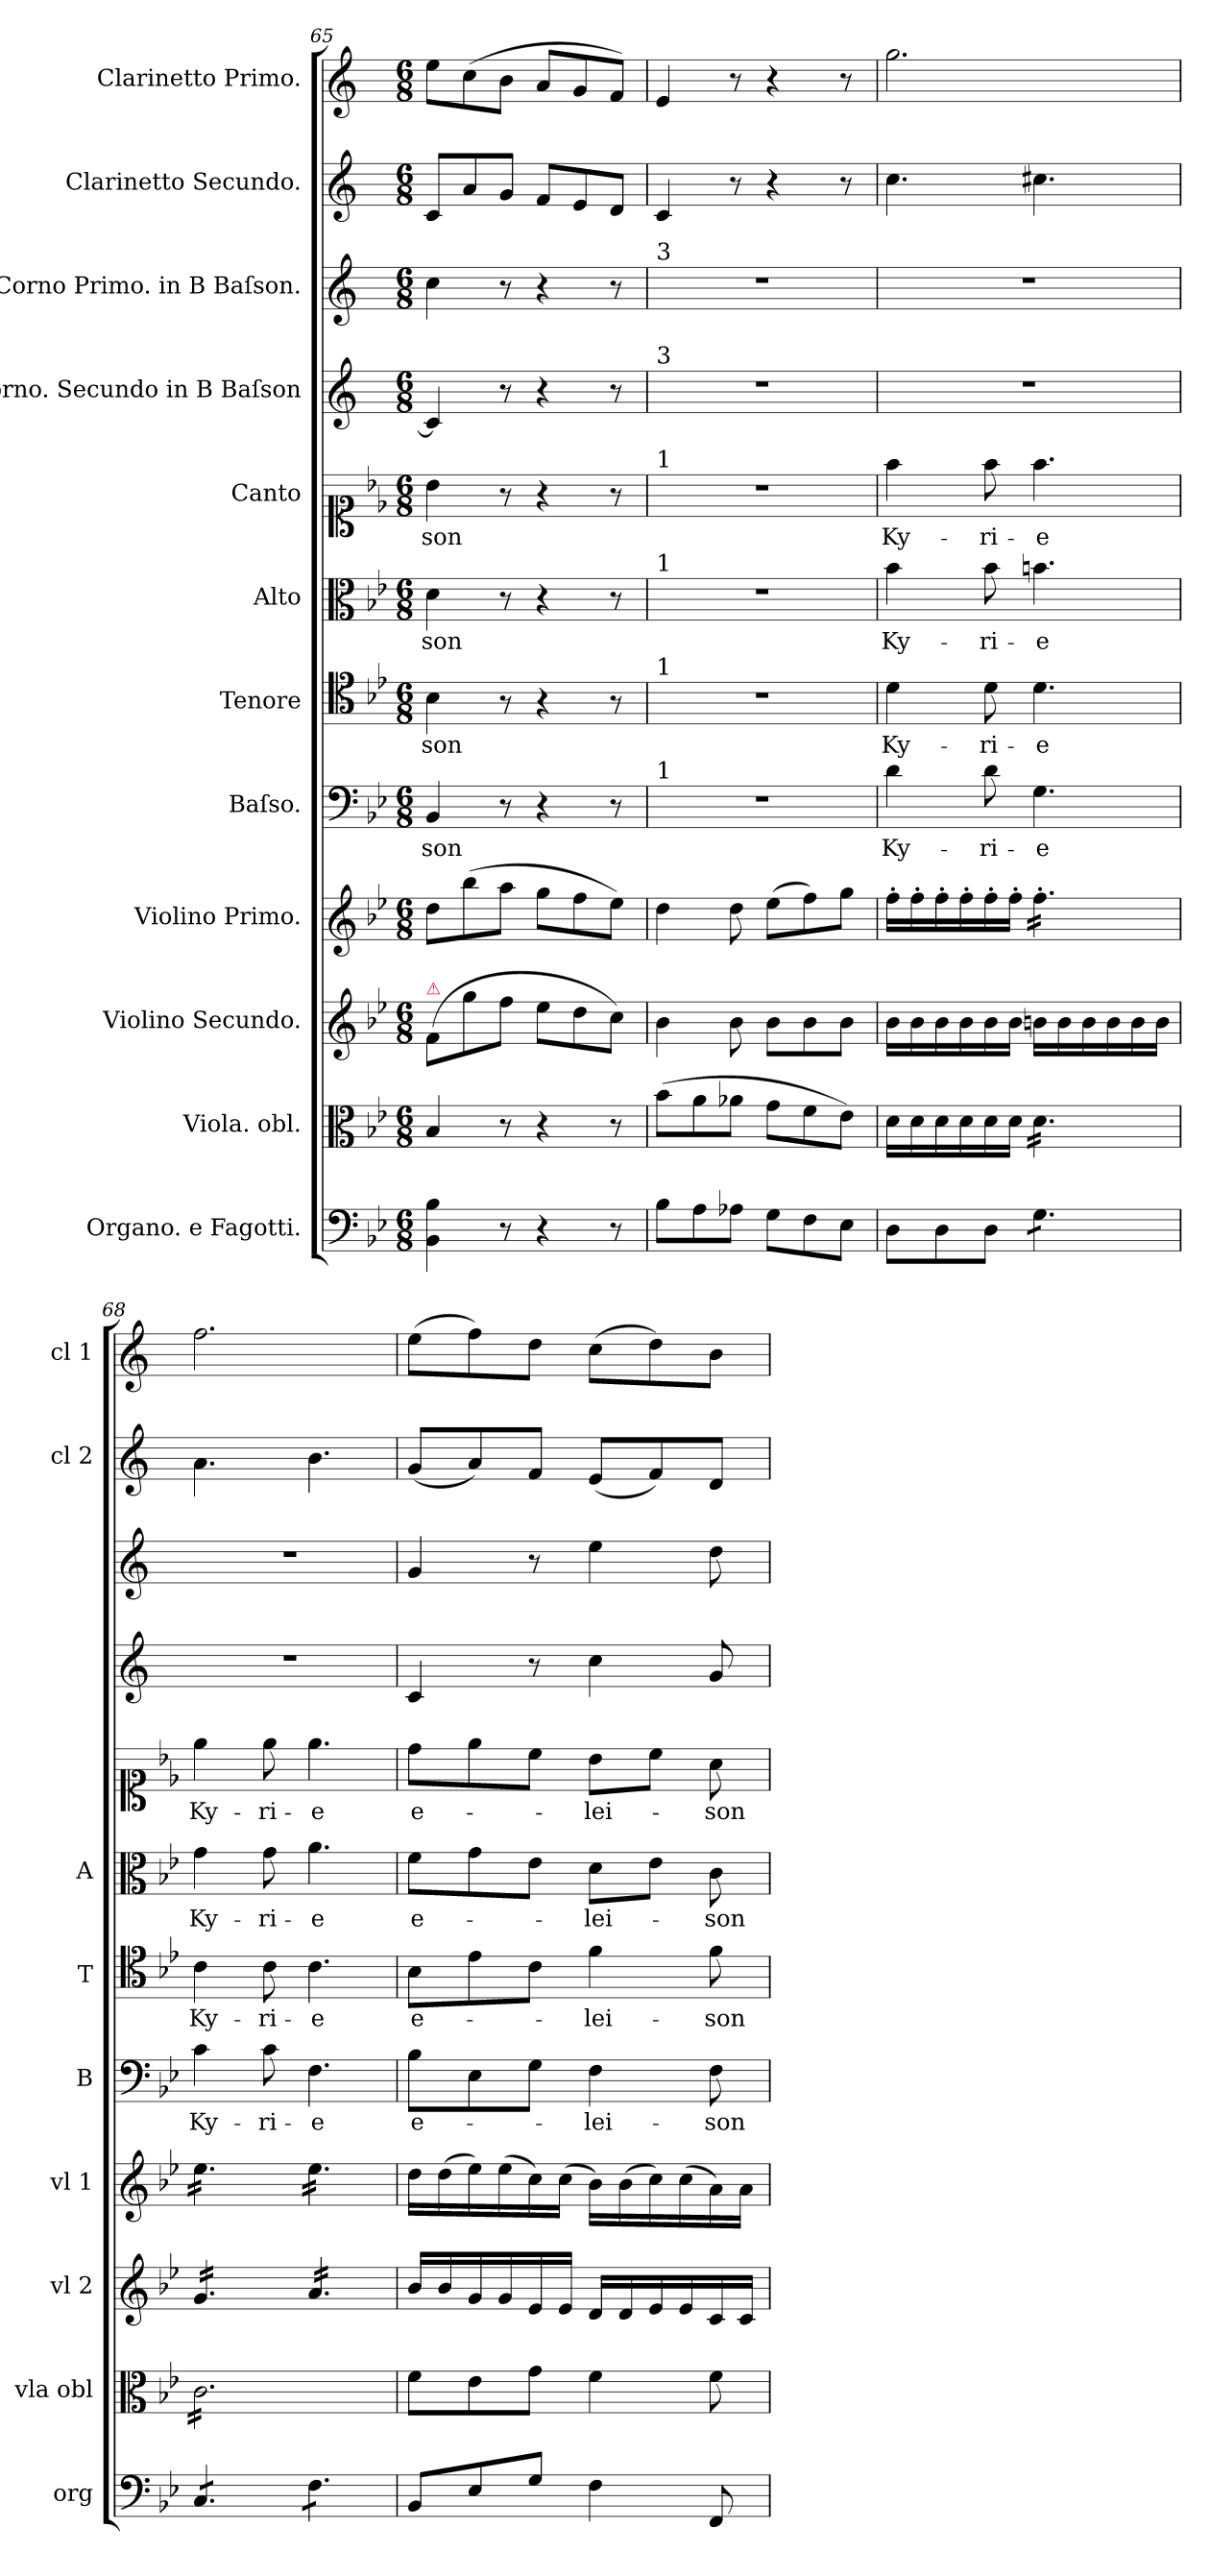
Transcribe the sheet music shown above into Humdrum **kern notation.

**kern	**kern	**dynam	**kern	**dynam	**kern	**dynam	**kern	**text	**kern	**text	**kern	**text	**kern	**text	**kern	**kern	**kern	**dynam	**kern	**dynam
*part12	*part11	*part11	*part10	*part10	*part9	*part9	*part8	*part8	*part7	*part7	*part6	*part6	*part5	*part5	*part4	*part3	*part2	*part2	*part1	*part1
*staff12	*staff11	*staff11	*staff10	*staff10	*staff9	*staff9	*staff8	*staff8	*staff7	*staff7	*staff6	*staff6	*staff5	*staff5	*staff4	*staff3	*staff2	*staff2	*staff1	*staff1
*I"Organo. e Fagotti.	*I"Viola. obl.	*	*I"Violino Secundo.	*	*I"Violino Primo.	*	*I"Baſso.	*	*I"Tenore	*	*I"Alto	*	*I"Canto	*	*I"Corno. Secundo in B Baſson	*I"Corno Primo. in B Baſson.	*I"Clarinetto Secundo.	*	*I"Clarinetto Primo.	*
*I'org	*I'vla obl	*	*I'vl 2	*	*I'vl 1	*	*I'B	*	*I'T	*	*I'A	*	*	*	*	*	*I'cl 2	*	*I'cl 1	*
*clefF4	*clefC3	*	*clefG2	*	*clefG2	*	*clefF4	*	*clefC4	*	*clefC3	*	*clefC1	*	*clefG2	*clefG2	*clefG2	*	*clefG2	*
*	*	*	*	*	*	*	*	*	*	*	*	*	*	*	*ITrd1c2	*ITrd1c2	*ITrd1c2	*	*ITrd1c2	*
*k[b-e-]	*k[b-e-]	*	*k[b-e-]	*	*k[b-e-]	*	*k[b-e-]	*	*k[b-e-]	*	*k[b-e-]	*	*k[b-e-]	*	*k[b-e-]	*k[b-e-]	*k[b-e-]	*	*k[b-e-]	*
*B-:	*B-:	*	*B-:	*	*B-:	*	*B-:	*	*B-:	*	*B-:	*	*B-:	*	*B-:	*B-:	*B-:	*	*B-:	*
*M6/8	*M6/8	*	*M6/8	*	*M6/8	*	*M6/8	*	*M6/8	*	*M6/8	*	*M6/8	*	*M6/8	*M6/8	*M6/8	*	*M6/8	*
=65	=65	=65	=65	=65	=65	=65	=65	=65	=65	=65	=65	=65	=65	=65	=65	=65	=65	=65	=65	=65
!	!	!	!LO:TX:a:color=crimson:t=⚠	!	!	!	!	!	!	!	!	!	!	!	!	!	!	!	!	!
4BB-\ 4B-\	4B-/	.	(8f/L	pia	8dd\L	pia	4BB-/	-son	4B-\	-son	4d\	-son	4b-\	-son	4B-/]	4b-\	8B-/L	.	8dd\L	pia
.	.	.	8gg\	.	(8bb-\	.	.	.	.	.	.	.	.	.	.	.	8g/	pia	(8b-\	.
8r	8r	.	8ff\J	.	8aa\J	.	8r	.	8r	.	8r	.	8r	.	8r	8r	8f/J	.	8a\J	.
4r	4r	.	8ee-\L	.	8gg\L	.	4r	.	4r	.	4r	.	4r	.	4r	4r	8e-/L	.	8g/L	.
.	.	.	8dd\	.	8ff\	.	.	.	.	.	.	.	.	.	.	.	8d/	.	8f/	.
8r	8r	.	8cc\J)	.	8ee-\J)	.	8r	.	8r	.	8r	.	8r	.	8r	8r	8c/J	.	8e-/J)	.
=66	=66	=66	=66	=66	=66	=66	=66	=66	=66	=66	=66	=66	=66	=66	=66	=66	=66	=66	=66	=66
!	!	!	!	!	!	!	!	!	!	!	!	!	!	!	!	!LO:TX:a:t=3	!	!	!	!
!	!	!	!	!	!	!	!	!	!	!	!	!	!	!	!LO:TX:a:t=3	!	!	!	!	!
!	!	!	!	!	!	!	!	!	!	!	!	!	!LO:TX:a:t=1	!	!	!	!	!	!	!
!	!	!	!	!	!	!	!	!	!	!	!LO:TX:a:t=1	!	!	!	!	!	!	!	!	!
!	!	!	!	!	!	!	!	!	!LO:TX:a:t=1	!	!	!	!	!	!	!	!	!	!	!
!	!	!	!	!	!	!	!LO:TX:a:t=1	!	!	!	!	!	!	!	!	!	!	!	!	!
8B-\L	(8b-\L	pia	4b-\	.	4dd\	.	2.r	.	2.r	.	2.r	.	2.r	.	2.r	2.r	4B-/	.	4d/	.
8A\	8a\	.	.	.	.	.	.	.	.	.	.	.	.	.	.	.	.	.	.	.
8A-X\J	8a-X\J	.	8b-\	.	8dd\	.	.	.	.	.	.	.	.	.	.	.	8r	.	8r	.
8G\L	8g\L	.	8b-\L	.	(8ee-\L	.	.	.	.	.	.	.	.	.	.	.	4r	.	4r	.
8F\	8f\	.	8b-\	.	8ff\)	.	.	.	.	.	.	.	.	.	.	.	.	.	.	.
8E-\J	8e-\J)	.	8b-\J	.	8gg\J	.	.	.	.	.	.	.	.	.	.	.	8r	.	8r	.
=67	=67	=67	=67	=67	=67	=67	=67	=67	=67	=67	=67	=67	=67	=67	=67	=67	=67	=67	=67	=67
8D\L	16d\LL	forto	16b-\LL	.	16ff'\LL	forto	4d\	Ky-	4d\	Ky-	4b-\	Ky-	4ff\	Ky-	2.r	2.r	4.b-\	fort	2.ff\	fort
.	16d\	.	16b-\	.	16ff'\	.	.	.	.	.	.	.	.	.	.	.	.	.	.	.
8D\	16d\	.	16b-\	.	16ff'\	.	.	.	.	.	.	.	.	.	.	.	.	.	.	.
.	16d\	.	16b-\	.	16ff'\	.	.	.	.	.	.	.	.	.	.	.	.	.	.	.
8D\J	16d\	.	16b-\	.	16ff'\	.	8d\	-ri-	8d\	-ri-	8b-\	-ri-	8ff\	-ri-	.	.	.	.	.	.
.	16d\JJ	.	16b-\JJ	.	16ff'\JJ	.	.	.	.	.	.	.	.	.	.	.	.	.	.	.
!	!	!	!	!	!LO:TX:a:t=......	!	!	!	!	!	!	!	!	!	!	!	!	!	!	!
*tremolo	*	*	*	*	*	*	*	*	*	*	*	*	*	*	*	*	*	*	*	*
*	*tremolo	*	*	*	*	*	*	*	*	*	*	*	*	*	*	*	*	*	*	*
*	*	*	*	*	*tremolo	*	*	*	*	*	*	*	*	*	*	*	*	*	*	*
8G\L	16d\LL	.	16bn\LL	.	16ff'\LL	.	4.G\	-e	4.d\	-e	4.bn\	-e	4.ff\	-e	.	.	4.bn\	.	.	.
.	16d\	.	16b\	.	16ff'\	.	.	.	.	.	.	.	.	.	.	.	.	.	.	.
8G\	16d\	.	16b\	.	16ff'\	.	.	.	.	.	.	.	.	.	.	.	.	.	.	.
.	16d\	.	16b\	.	16ff'\	.	.	.	.	.	.	.	.	.	.	.	.	.	.	.
8G\J	16d\	.	16b\	.	16ff'\	.	.	.	.	.	.	.	.	.	.	.	.	.	.	.
.	16d\JJ	.	16b\JJ	.	16ff'\JJ	.	.	.	.	.	.	.	.	.	.	.	.	.	.	.
=68	=68	=68	=68	=68	=68	=68	=68	=68	=68	=68	=68	=68	=68	=68	=68	=68	=68	=68	=68	=68
*	*	*	*tremolo	*	*	*	*	*	*	*	*	*	*	*	*	*	*	*	*	*
8C/L	16c\LL	.	16g/LL	.	16ee-\LL	.	4c\	Ky-	4c\	Ky-	4g\	Ky-	4ee-\	Ky-	2.r	2.r	4.g\	.	2.ee-\	.
.	16c\	.	16g/	.	16ee-\	.	.	.	.	.	.	.	.	.	.	.	.	.	.	.
8C/	16c\	.	16g/	.	16ee-\	.	.	.	.	.	.	.	.	.	.	.	.	.	.	.
.	16c\	.	16g/	.	16ee-\	.	.	.	.	.	.	.	.	.	.	.	.	.	.	.
8C/J	16c\	.	16g/	.	16ee-\	.	8c\	-ri-	8c\	-ri-	8g\	-ri-	8ee-\	-ri-	.	.	.	.	.	.
.	16c\	.	16g/JJ	.	16ee-\JJ	.	.	.	.	.	.	.	.	.	.	.	.	.	.	.
8F\L	16c\	.	16a/LL	.	16ee-\LL	.	4.F\	-e	4.c\	-e	4.a\	-e	4.ee-\	-e	.	.	4.a\	.	.	.
.	16c\	.	16a/	.	16ee-\	.	.	.	.	.	.	.	.	.	.	.	.	.	.	.
8F\	16c\	.	16a/	.	16ee-\	.	.	.	.	.	.	.	.	.	.	.	.	.	.	.
.	16c\	.	16a/	.	16ee-\	.	.	.	.	.	.	.	.	.	.	.	.	.	.	.
8F\J	16c\	.	16a/	.	16ee-\	.	.	.	.	.	.	.	.	.	.	.	.	.	.	.
*Xtremolo	*	*	*	*	*	*	*	*	*	*	*	*	*	*	*	*	*	*	*	*
.	16c\JJ	.	16a/JJ	.	16ee-\JJ	.	.	.	.	.	.	.	.	.	.	.	.	.	.	.
*	*	*	*	*	*Xtremolo	*	*	*	*	*	*	*	*	*	*	*	*	*	*	*
*	*	*	*Xtremolo	*	*	*	*	*	*	*	*	*	*	*	*	*	*	*	*	*
*	*Xtremolo	*	*	*	*	*	*	*	*	*	*	*	*	*	*	*	*	*	*	*
=69	=69	=69	=69	=69	=69	=69	=69	=69	=69	=69	=69	=69	=69	=69	=69	=69	=69	=69	=69	=69
8BB-/L	8f\L	.	16b-/LL	.	16dd\LL	.	8B-\L	e-	8B-\L	e-	8f\L	e-	8dd\L	e-	4B-/	4f/	(8f/L	.	(8dd\L	.
.	.	.	16b-/	.	(16dd\	.	.	.	.	.	.	.	.	.	.	.	.	.	.	.
8E-/	8e-\	.	16g/	.	16ee-\)	.	8E-\	.	8e-\	.	8g\	.	8ee-\	.	.	.	8g/)	.	8ee-\)	.
.	.	.	16g/	.	(16ee-\	.	.	.	.	.	.	.	.	.	.	.	.	.	.	.
8G/J	8g\J	.	16e-/	.	16cc\)	.	8G\J	.	8c\J	.	8e-\J	.	8cc\J	.	8r	8r	8e-/J	.	8cc\J	.
.	.	.	16e-/JJ	.	(16cc\JJ	.	.	.	.	.	.	.	.	.	.	.	.	.	.	.
4F\	4f\	.	16d/LL	.	16b-\LL)	.	4F\	-lei-	4f\	-lei-	8d\L	-lei-	8b-\L	-lei-	4b-\	4dd\	(8d/L	.	(8b-\L	.
.	.	.	16d/	.	(16b-\	.	.	.	.	.	.	.	.	.	.	.	.	.	.	.
.	.	.	16e-/	.	16cc\)	.	.	.	.	.	8e-\J	.	8cc\J	.	.	.	8e-/)	.	8cc\)	.
.	.	.	16e-/	.	(16cc\	.	.	.	.	.	.	.	.	.	.	.	.	.	.	.
8FF/	8f\	.	16c/	.	16a\)	.	8F\	-son	8f\	-son	8c\	-son	8a\	-son	8f/	8cc\	8c/J	.	8a\J	.
.	.	.	16c/JJ	.	16a\JJ	.	.	.	.	.	.	.	.	.	.	.	.	.	.	.
=	=	=	=	=	=	=	=	=	=	=	=	=	=	=	=	=	=	=	=	=
*-	*-	*-	*-	*-	*-	*-	*-	*-	*-	*-	*-	*-	*-	*-	*-	*-	*-	*-	*-	*-
